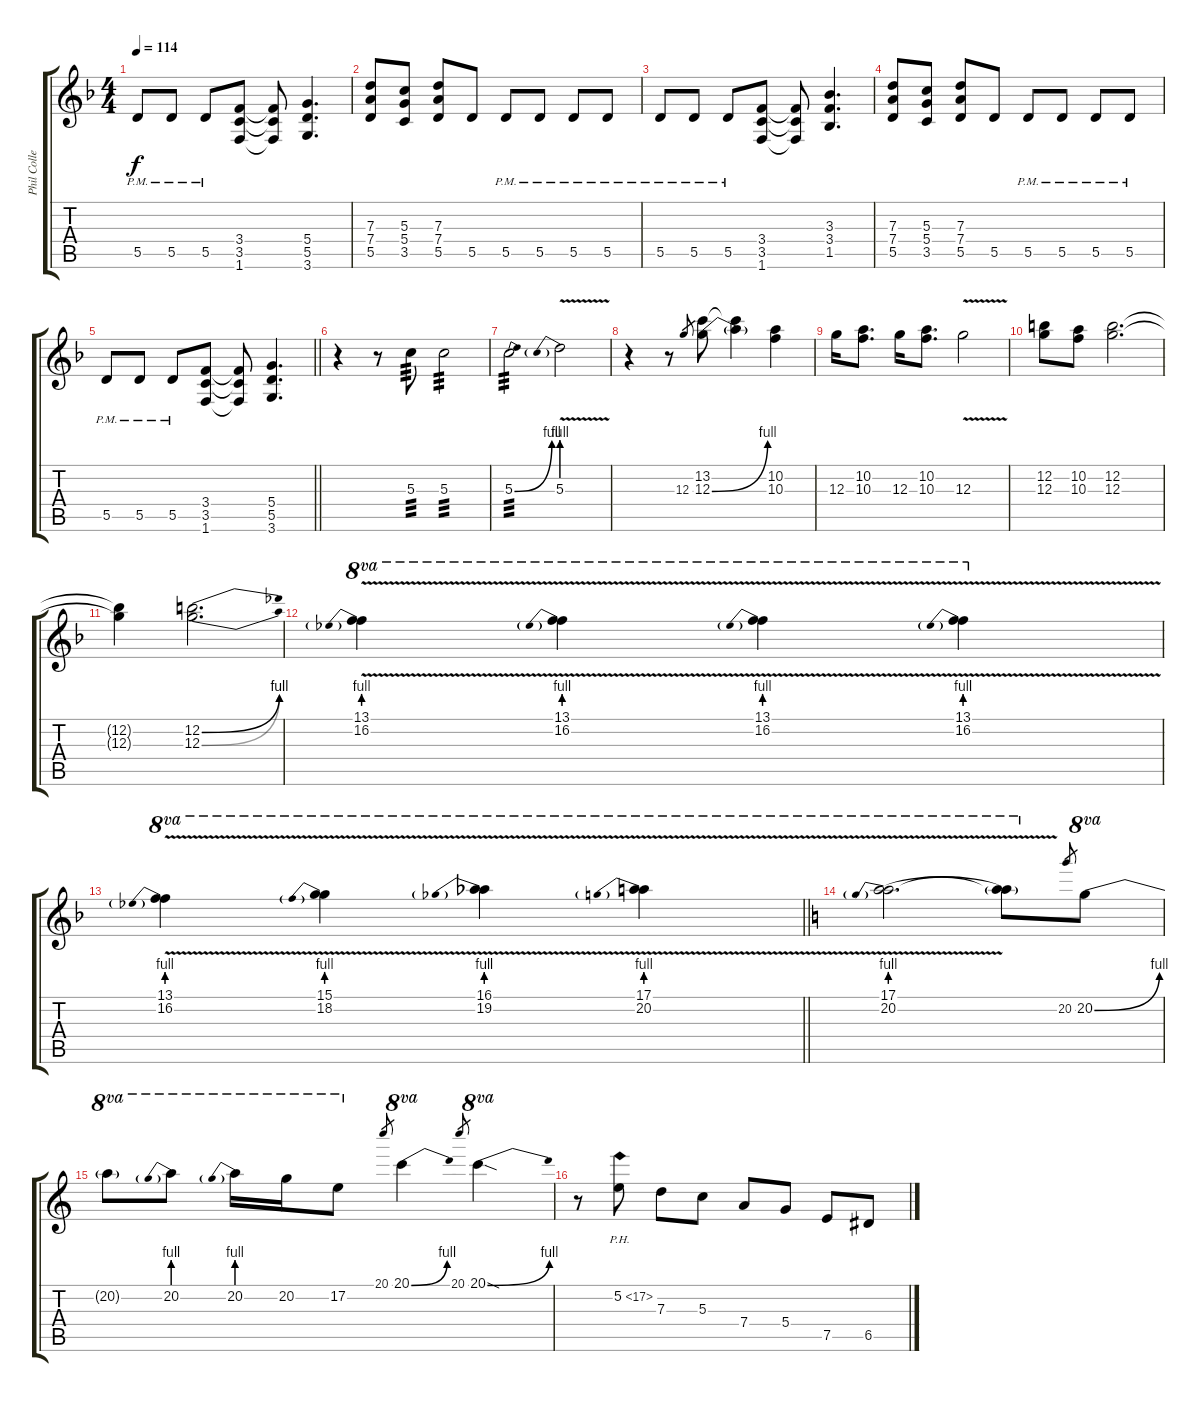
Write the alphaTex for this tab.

\track ("Phil Collen" "Phil Colle") {instrument distortionguitar}
\staff {score tabs}
\tuning (E4 B3 G3 D3 A2 E2) {hide}
\ts (4 4)
\tempo 114
\clef g2
\ks dminor
5.5{pm}.8{dy f} 5.5{pm}.8 5.5{pm}.8 (3.4 3.5 1.6).8 (3.4{t} 3.5{t} 1.6{t}).8 (5.4 5.5 3.6).4{d} |
(7.3 7.4 5.5).8 (5.3 5.4 3.5).8 (7.3 7.4 5.5).8 5.5.8 5.5{pm}.8 5.5{pm}.8 5.5{pm}.8 5.5{pm}.8 |
5.5{pm}.8 5.5{pm}.8 5.5{pm}.8 (3.4 3.5 1.6).8 (3.4{t} 3.5{t} 1.6{t}).8 (3.3 3.4 1.5).4{d} |
(7.3 7.4 5.5).8 (5.3 5.4 3.5).8 (7.3 7.4 5.5).8 5.5.8 5.5{pm}.8 5.5{pm}.8 5.5{pm}.8 5.5{pm}.8 |
\barLineRight lightlight
5.5{pm}.8 5.5{pm}.8 5.5{pm}.8 (3.4 3.5 1.6).8 (3.4{t} 3.5{t} 1.6{t}).8 (5.4 5.5 3.6).4{d} |
r.4 r.8 5.3.8{tp 3} 5.3.2{tp 3} |
5.3{be (bend 0 0 60 4)}.2{tp 3} 5.3{be (prebend 0 4 60 4) v}.2 |
r.4 r.8 12.3.8{gr} (13.2 12.3{be (bend 0 0 60 4)}).8 (13.2{t} 12.3{t}).4 (10.2 10.3).4 |
12.3.16 (10.2 10.3).8{d} 12.3.16 (10.2 10.3).8{d} 12.3{v}.2 |
(12.2 12.3).8 (10.2 10.3).8 (12.2 12.3).2{d} |
(12.2{t} 12.3{t}).4 (12.2{be (bend 0 0 60 4)} 12.3{be (bend 0 0 60 4)}).2{d} |
(13.1 16.2{be (prebend 0 4 60 4) v}).4{ot 8va} (13.1 16.2{be (prebend 0 4 60 4) v}).4{ot 8va} (13.1 16.2{be (prebend 0 4 60 4) v}).4{ot 8va} (13.1 16.2{be (prebend 0 4 60 4) v}).4{ot 8va} |
\barLineRight lightlight
(13.1 16.2{be (prebend 0 4 60 4) v}).4{ot 8va} (15.1 18.2{be (prebend 0 4 60 4) v}).4{ot 8va} (16.1 19.2{be (prebend 0 4 60 4) v}).4{ot 8va} (17.1 20.2{be (prebend 0 4 60 4) v}).4{ot 8va} |
\ks aminor
(17.1 20.2{be (prebend 0 4 60 4) v}).2{d ot 8va} (17.1{t} 20.2{t}).8{ot 8va} 20.2.8{gr} 20.2{be (bend 0 0 60 4)}.8{ot 8va} |
20.2{t}.8{ot 8va} 20.2{be (prebend 0 4 60 4)}.8{ot 8va} 20.2{be (prebend 0 4 60 4)}.16{ot 8va} 20.2.16{ot 8va} 17.2.8{ot 8va} 20.1.8{gr} 20.1{be (bend 0 0 60 4)}.4{ot 8va} 20.1.8{gr} 20.1{be (bend 0 0 60 4) sod}.4{ot 8va} |
r.8 5.2{ph 12}.8 7.3.8 5.3.8 7.4.8 5.4.8 7.5.8 6.5.8
